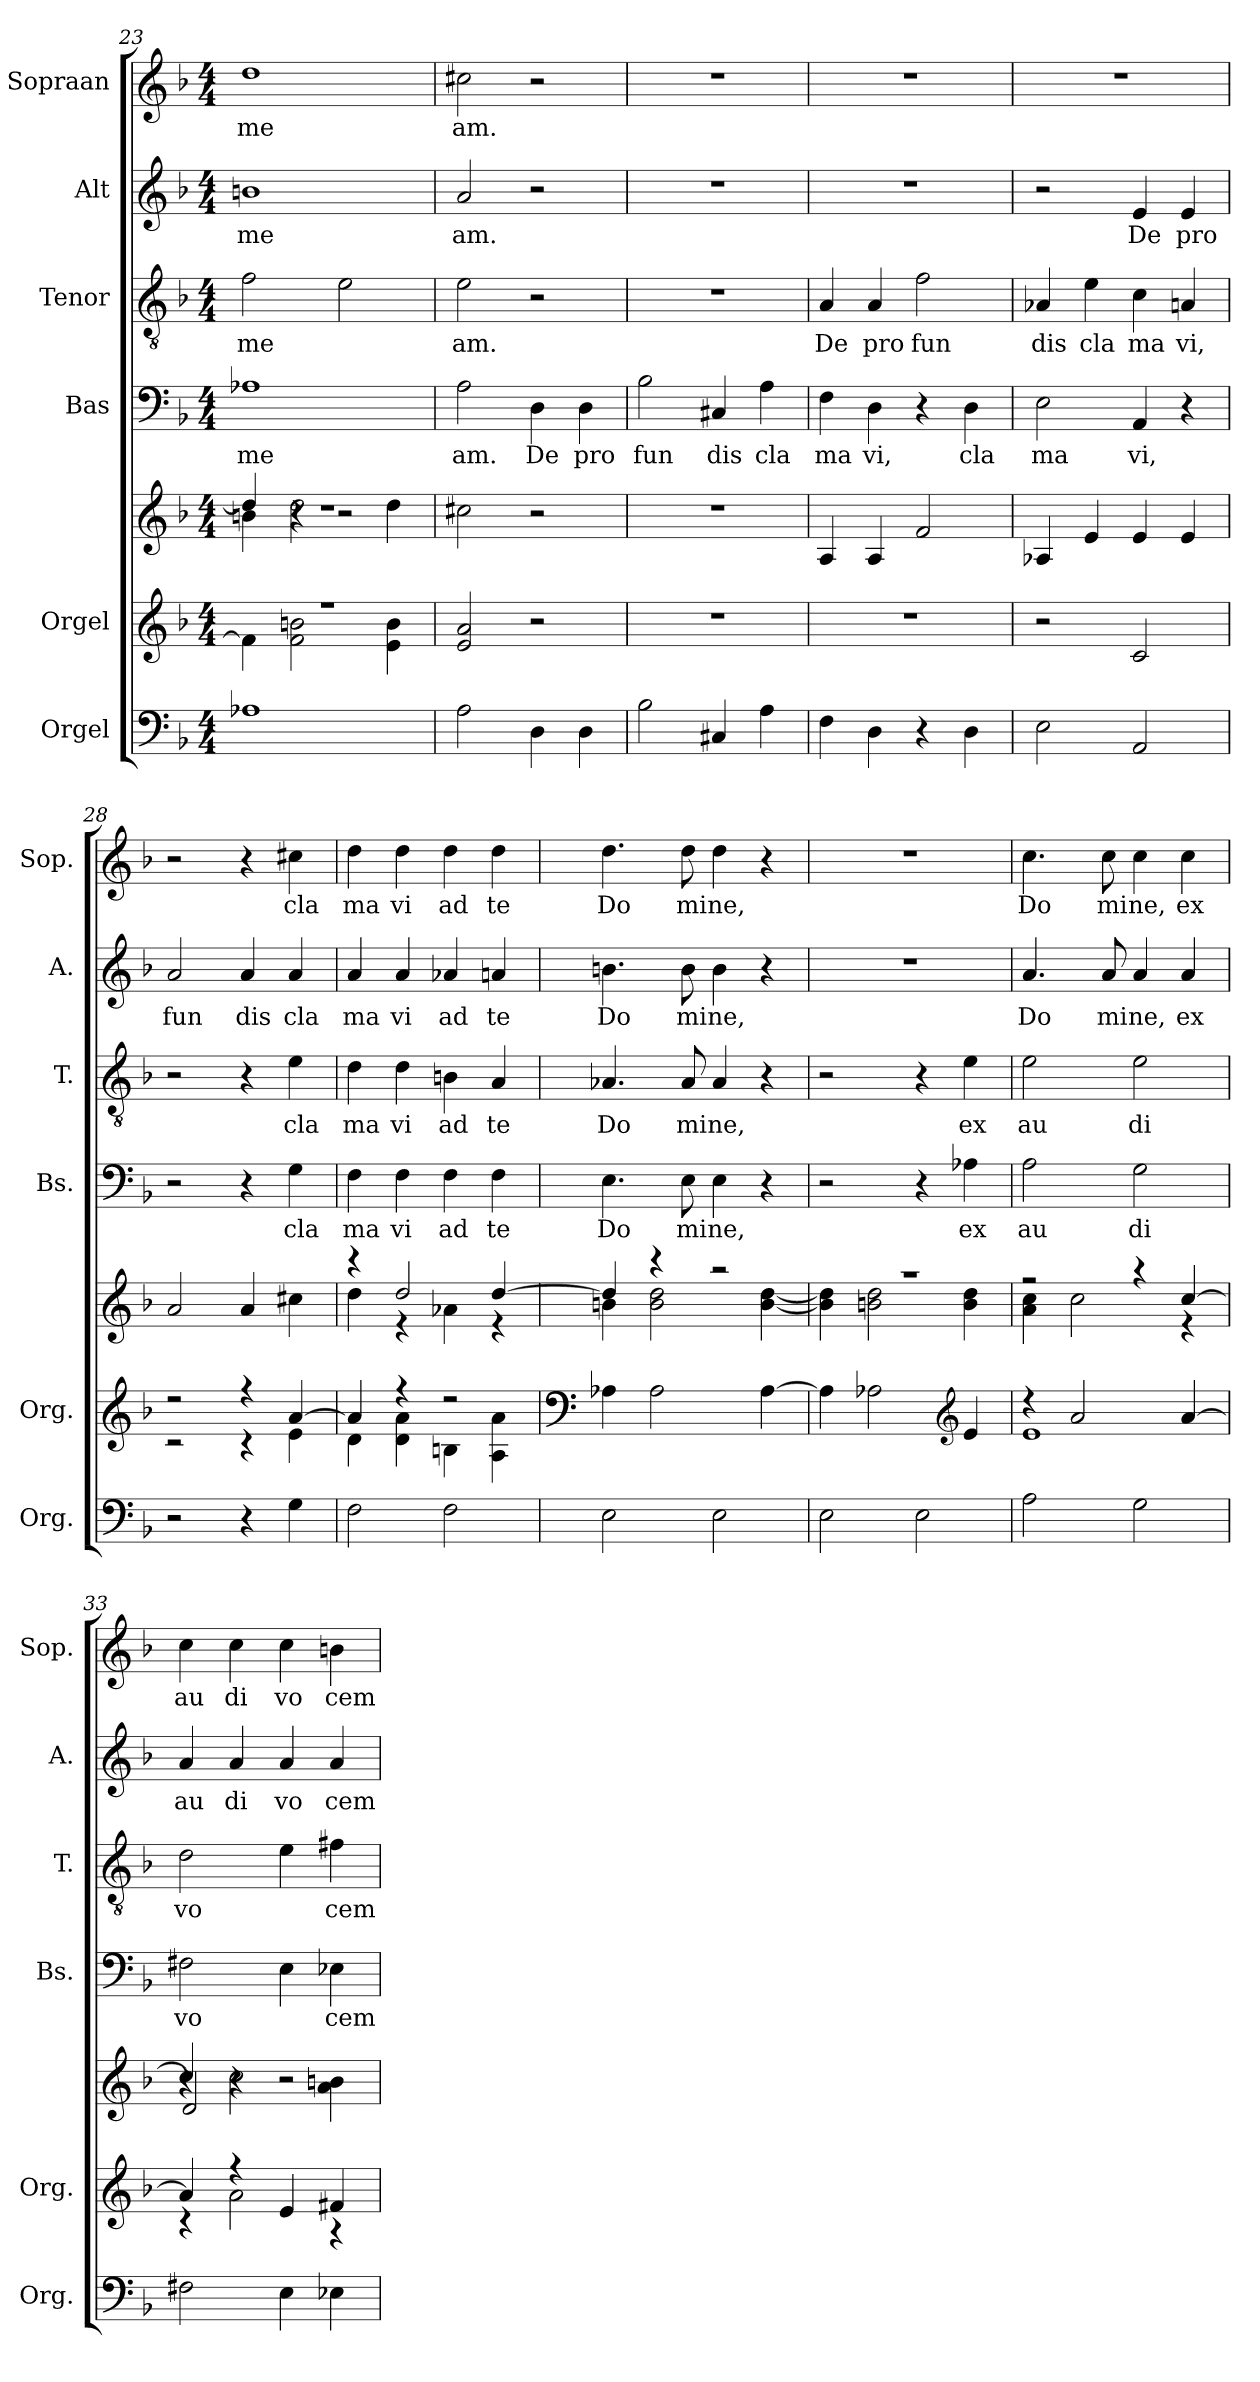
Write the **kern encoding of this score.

**kern	**kern	**kern	**kern	**text	**kern	**text	**kern	**text	**kern	**text
*part6	*part5	*part5	*part4	*part4	*part3	*part3	*part2	*part2	*part1	*part1
*staff7	*staff6	*staff5	*staff4	*staff4	*staff3	*staff3	*staff2	*staff2	*staff1	*staff1
*I"Orgel	*I"Orgel	*	*I"Bas	*	*I"Tenor	*	*I"Alt	*	*I"Sopraan	*
*I'Org.	*I'Org.	*	*I'Bs.	*	*I'T.	*	*I'A.	*	*I'Sop.	*
!!LO:LB:g=z
*clefF4	*clefG2	*clefG2	*clefF4	*	*clefGv2	*	*clefG2	*	*clefG2	*
*k[b-]	*k[b-]	*k[b-]	*k[b-]	*	*k[b-]	*	*k[b-]	*	*k[b-]	*
*M4/4	*M4/4	*M4/4	*M4/4	*	*M4/4	*	*M4/4	*	*M4/4	*
=23	=23	=23	=23	=23	=23	=23	=23	=23	=23	=23
*	*^	*^	*	*	*	*	*	*	*	*
*	*	*	*	*^	*	*	*	*	*	*	*	*
!	!	!	!	!	!	!	!LO:LY:b	!	!LO:LY:b	!	!LO:LY:b	!	!LO:LY:b
1A-X	1r	4f\]	1r	4bn\	4dd/]	1A-X	me	2f\	me	1bn	me	1dd	me
.	.	2f\ 2bn\	.	2dd\	4r	.	.	.	.	.	.	.	.
.	.	.	.	.	2r	.	.	2e\	.	.	.	.	.
.	.	4e\ 4b\	.	4dd\	.	.	.	.	.	.	.	.	.
*	*	*	*	*v	*v	*	*	*	*	*	*	*	*
=24	=24	=24	=24	=24	=24	=24	=24	=24	=24	=24	=24	=24
!	!	!	!	!	!	!LO:LY:b	!	!LO:LY:b	!	!LO:LY:b	!	!LO:LY:b
*	*v	*v	*	*	*	*	*	*	*	*	*	*
*	*	*v	*v	*	*	*	*	*	*	*	*
2A\	2e/ 2a/	2cc#X\	2A\	am.	2e\	am.	2a/	am.	2cc#X\	am.
!	!	!	!	!LO:LY:b	!	!	!	!	!	!
4D\	2r	2r	4D\	De	2r	.	2r	.	2r	.
!	!	!	!	!LO:LY:b	!	!	!	!	!	!
4D\	.	.	4D\	pro	.	.	.	.	.	.
=25	=25	=25	=25	=25	=25	=25	=25	=25	=25	=25
!	!	!	!	!LO:LY:b	!	!	!	!	!	!
2B-\	1r	1r	2B-\	fun	1r	.	1r	.	1r	.
!	!	!	!	!LO:LY:b	!	!	!	!	!	!
4C#X/	.	.	4C#X/	dis	.	.	.	.	.	.
!	!	!	!	!LO:LY:b	!	!	!	!	!	!
4A\	.	.	4A\	cla	.	.	.	.	.	.
=26	=26	=26	=26	=26	=26	=26	=26	=26	=26	=26
!	!	!	!	!LO:LY:b	!	!LO:LY:b	!	!	!	!
4F\	1r	4A/	4F\	ma	4A/	De	1r	.	1r	.
!	!	!	!	!LO:LY:b	!	!LO:LY:b	!	!	!	!
4D\	.	4A/	4D\	vi,	4A/	pro	.	.	.	.
!	!	!	!	!	!	!LO:LY:b	!	!	!	!
4r	.	2f/	4r	.	2f\	fun	.	.	.	.
!	!	!	!	!LO:LY:b	!	!	!	!	!	!
4D\	.	.	4D\	cla	.	.	.	.	.	.
=27	=27	=27	=27	=27	=27	=27	=27	=27	=27	=27
!	!	!	!	!LO:LY:b	!	!LO:LY:b	!	!	!	!
2E\	2r	4A-X/	2E\	ma	4A-X/	dis	2r	.	1r	.
!	!	!	!	!	!	!LO:LY:b	!	!	!	!
.	.	4e/	.	.	4e\	cla	.	.	.	.
!	!	!	!	!LO:LY:b	!	!LO:LY:b	!	!LO:LY:b	!	!
2AA/	2c/	4e/	4AA/	vi,	4c\	ma	4e/	De	.	.
!	!	!	!	!	!	!LO:LY:b	!	!LO:LY:b	!	!
.	.	4e/	4r	.	4An/	vi,	4e/	pro	.	.
=28	=28	=28	=28	=28	=28	=28	=28	=28	=28	=28
*	*^	*	*	*	*	*	*	*	*	*
!	!	!	!	!	!	!	!	!	!LO:LY:b	!	!
2r	2r	2r	2a/	2r	.	2r	.	2a/	fun	2r	.
!	!	!	!	!	!	!	!	!	!LO:LY:b	!	!
4r	4r	4r	4a/	4r	.	4r	.	4a/	dis	4r	.
!	!	!	!	!	!LO:LY:b	!	!LO:LY:b	!	!LO:LY:b	!	!LO:LY:b
4G\	[4a/	4e\	4cc#X\	4G\	cla	4e\	cla	4a/	cla	4cc#X\	cla
=29	=29	=29	=29	=29	=29	=29	=29	=29	=29	=29	=29
*	*	*	*^	*	*	*	*	*	*	*	*
!	!	!	!	!	!	!LO:LY:b	!	!LO:LY:b	!	!LO:LY:b	!	!LO:LY:b
2F\	4a/]	4d\	4r	4dd\	4F\	ma	4d\	ma	4a/	ma	4dd\	ma
!	!	!	!	!	!	!LO:LY:b	!	!LO:LY:b	!	!LO:LY:b	!	!LO:LY:b
.	4r	4d\ 4a\	2dd/	4r	4F\	vi	4d\	vi	4a/	vi	4dd\	vi
!	!	!	!	!	!	!LO:LY:b	!	!LO:LY:b	!	!LO:LY:b	!	!LO:LY:b
2F\	2r	4Bn\	.	4a-X\	4F\	ad	4Bn\	ad	4a-X/	ad	4dd\	ad
!	!	!	!	!	!	!LO:LY:b	!	!LO:LY:b	!	!LO:LY:b	!	!LO:LY:b
.	.	4A\ 4a\	[4dd/	4r	4F\	te	4A/	te	4an/	te	4dd\	te
*	*v	*v	*	*	*	*	*	*	*	*	*	*
!!LO:LB:g=z
=30	=30	=30	=30	=30	=30	=30	=30	=30	=30	=30	=30
*	*clefF4	*	*	*	*	*	*	*	*	*	*
*	*^	*	*	*	*	*	*	*	*	*	*
!	!	!	!	!	!	!LO:LY:b	!	!LO:LY:b	!	!LO:LY:b	!	!LO:LY:b
*	*v	*v	*	*	*	*	*	*	*	*	*	*
2E\	4A-X\	4dd/]	4bn\	4.E\	Do	4.A-X/	Do	4.bn\	Do	4.dd\	Do
.	2A-\	4r	2b\ 2dd\	.	.	.	.	.	.	.	.
!	!	!	!	!	!LO:LY:b	!	!LO:LY:b	!	!LO:LY:b	!	!LO:LY:b
.	.	.	.	8E\	mi	8A-/	mi	8b\	mi	8dd\	mi
!	!	!	!	!	!LO:LY:b	!	!LO:LY:b	!	!LO:LY:b	!	!LO:LY:b
2E\	.	2r	.	4E\	ne,	4A-/	ne,	4b\	ne,	4dd\	ne,
.	[4A-\	.	[4b\ [4dd\	4r	.	4r	.	4r	.	4r	.
=31	=31	=31	=31	=31	=31	=31	=31	=31	=31	=31	=31
2E\	4A-\]	1r	4b\] 4dd\]	2r	.	2r	.	1r	.	1r	.
.	2A-X\	.	2bn\ 2dd\	.	.	.	.	.	.	.	.
2E\	.	.	.	4r	.	4r	.	.	.	.	.
*	*clefG2	*	*	*	*	*	*	*	*	*	*
!	!	!	!	!	!LO:LY:b	!	!LO:LY:b	!	!	!	!
.	4e/	.	4b\ 4dd\	4A-X\	ex	4e\	ex	.	.	.	.
=32	=32	=32	=32	=32	=32	=32	=32	=32	=32	=32	=32
*	*^	*	*	*	*	*	*	*	*	*	*
!	!	!	!	!	!	!LO:LY:b	!	!LO:LY:b	!	!LO:LY:b	!	!LO:LY:b
2A\	4r	1e	2r	4a\ 4cc\	2A\	au	2e\	au	4.a/	Do	4.cc\	Do
.	2a/	.	.	2cc\	.	.	.	.	.	.	.	.
!	!	!	!	!	!	!	!	!	!	!LO:LY:b	!	!LO:LY:b
.	.	.	.	.	.	.	.	.	8a/	mi	8cc\	mi
!	!	!	!	!	!	!LO:LY:b	!	!LO:LY:b	!	!LO:LY:b	!	!LO:LY:b
2G\	.	.	4r	.	2G\	di	2e\	di	4a/	ne,	4cc\	ne,
!	!	!	!	!	!	!	!	!	!	!LO:LY:b	!	!LO:LY:b
.	[4a/	.	[4cc/	4r	.	.	.	.	4a/	ex	4cc\	ex
=33	=33	=33	=33	=33	=33	=33	=33	=33	=33	=33	=33	=33
*	*	*	*	*^	*	*	*	*	*	*	*	*
!	!	!	!	!	!	!	!LO:LY:b	!	!LO:LY:b	!	!LO:LY:b	!	!LO:LY:b
2F#X\	4a/]	4r	4cc/]	4r	2d/	2F#X\	vo	2d\	vo	4a/	au	4cc\	au
!	!	!	!	!	!	!	!	!	!	!	!LO:LY:b	!	!LO:LY:b
.	4r	2a\	4r	2cc\	.	.	.	.	.	4a/	di	4cc\	di
!	!	!	!	!	!	!	!	!	!	!	!LO:LY:b	!	!LO:LY:b
4E\	4e/	.	2r	.	2r	4E\	.	4e\	.	4a/	vo	4cc\	vo
!	!	!	!	!	!	!	!LO:LY:b	!	!LO:LY:b	!	!LO:LY:b	!	!LO:LY:b
4E-X\	4f#X/	4r	.	4a\ 4bn\	.	4E-X\	cem	4f#X\	cem	4a/	cem	4bn\	cem
*	*v	*v	*	*	*	*	*	*	*	*	*	*	*
*	*	*v	*v	*v	*	*	*	*	*	*	*	*
=	=	=	=	=	=	=	=	=	=	=
*-	*-	*-	*-	*-	*-	*-	*-	*-	*-	*-
